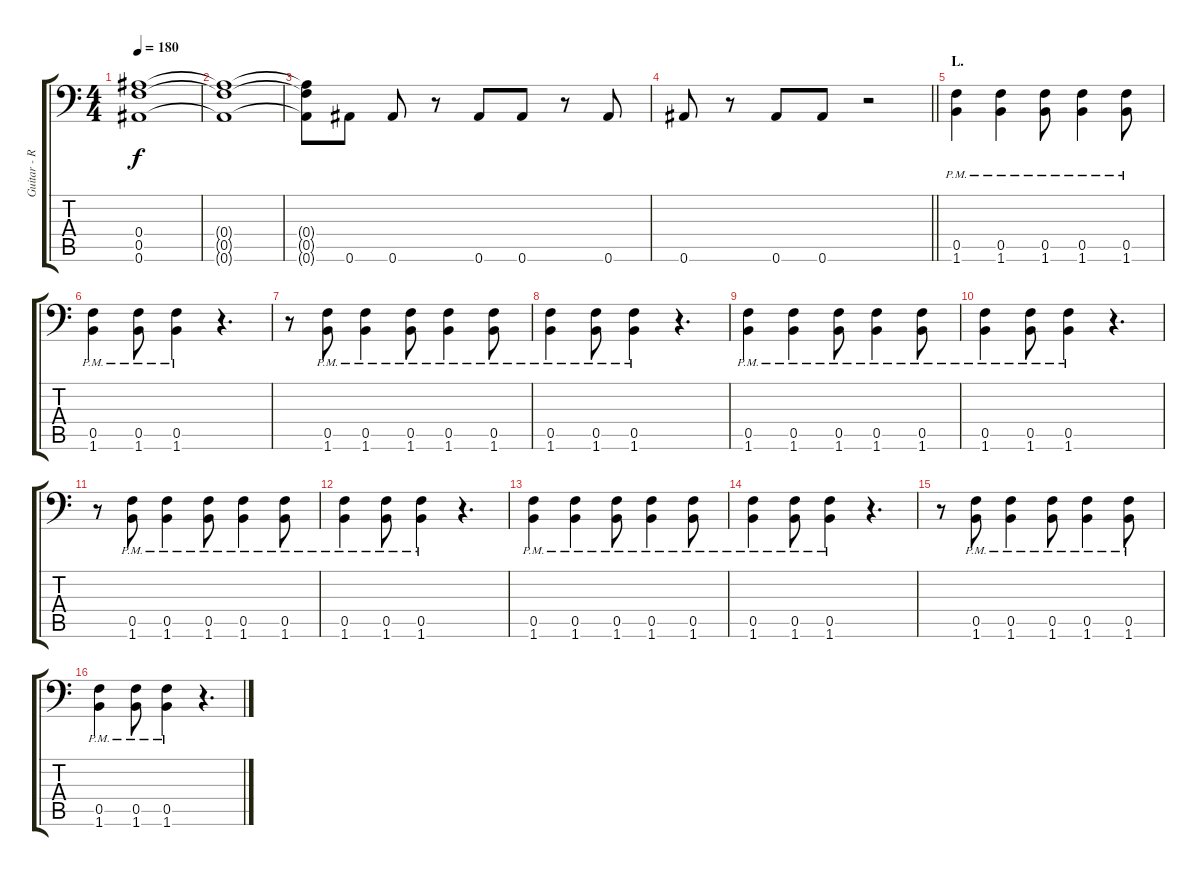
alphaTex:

\track ("Guitar - Right" "Guitar - R") {instrument distortionguitar}
\staff {score tabs}
\tuning (C4 G3 Eb3 Bb2 F2 Bb1) {hide}
\ts (4 4)
\tempo 180
\clef f4
\ks c
(0.4 0.5 0.6).1{dy f} |
(0.4{t} 0.5{t} 0.6{t}).1 |
(0.4{t} 0.5{t} 0.6{t}).8 0.6.8 0.6.8 r.8 0.6.8 0.6.8 r.8 0.6.8 |
\barLineRight lightlight
0.6.8 r.8 0.6.8 0.6.8 r.2 |
\section ("" "L.")
(0.5{pm} 1.6{pm}).4 (0.5{pm} 1.6{pm}).4 (0.5{pm} 1.6{pm}).8 (0.5{pm} 1.6{pm}).4 (0.5{pm} 1.6{pm}).8 |
(0.5{pm} 1.6{pm}).4 (0.5{pm} 1.6{pm}).8 (0.5{pm} 1.6{pm}).4 r.4{d} |
r.8 (0.5{pm} 1.6{pm}).8 (0.5{pm} 1.6{pm}).4 (0.5{pm} 1.6{pm}).8 (0.5{pm} 1.6{pm}).4 (0.5{pm} 1.6{pm}).8 |
(0.5{pm} 1.6{pm}).4 (0.5{pm} 1.6{pm}).8 (0.5{pm} 1.6{pm}).4 r.4{d} |
(0.5{pm} 1.6{pm}).4 (0.5{pm} 1.6{pm}).4 (0.5{pm} 1.6{pm}).8 (0.5{pm} 1.6{pm}).4 (0.5{pm} 1.6{pm}).8 |
(0.5{pm} 1.6{pm}).4 (0.5{pm} 1.6{pm}).8 (0.5{pm} 1.6{pm}).4 r.4{d} |
r.8 (0.5{pm} 1.6{pm}).8 (0.5{pm} 1.6{pm}).4 (0.5{pm} 1.6{pm}).8 (0.5{pm} 1.6{pm}).4 (0.5{pm} 1.6{pm}).8 |
(0.5{pm} 1.6{pm}).4 (0.5{pm} 1.6{pm}).8 (0.5{pm} 1.6{pm}).4 r.4{d} |
(0.5{pm} 1.6{pm}).4 (0.5{pm} 1.6{pm}).4 (0.5{pm} 1.6{pm}).8 (0.5{pm} 1.6{pm}).4 (0.5{pm} 1.6{pm}).8 |
(0.5{pm} 1.6{pm}).4 (0.5{pm} 1.6{pm}).8 (0.5{pm} 1.6{pm}).4 r.4{d} |
r.8 (0.5{pm} 1.6{pm}).8 (0.5{pm} 1.6{pm}).4 (0.5{pm} 1.6{pm}).8 (0.5{pm} 1.6{pm}).4 (0.5{pm} 1.6{pm}).8 |
(0.5{pm} 1.6{pm}).4 (0.5{pm} 1.6{pm}).8 (0.5{pm} 1.6{pm}).4 r.4{d}
